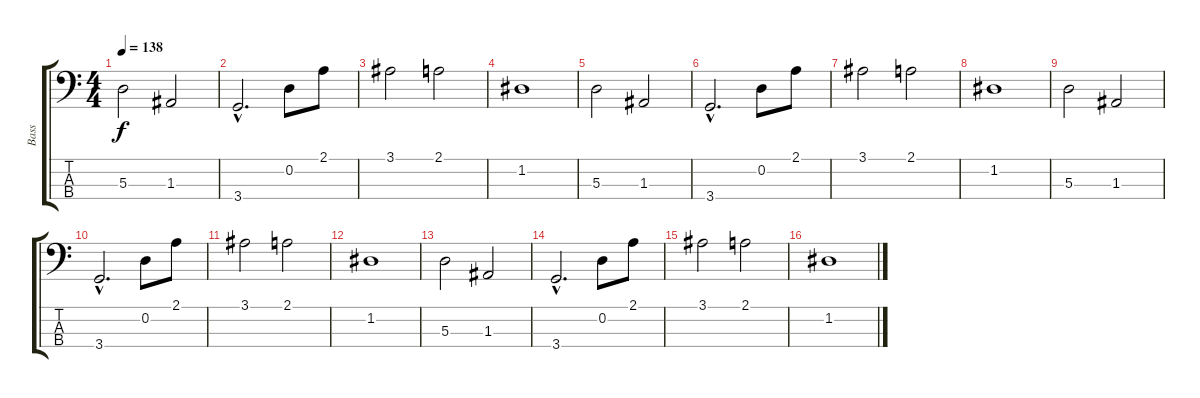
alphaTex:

\track ("Bass" "Bass") {instrument electricbassfinger}
\staff {score tabs}
\tuning (G2 D2 A1 E1) {hide}
\ts (4 4)
\tempo 138
\clef f4
\ks c
5.3.2{dy f} 1.3.2 |
3.4{hac}.2{d} 0.2.8 2.1.8 |
3.1.2 2.1.2 |
1.2.1 |
5.3.2 1.3.2 |
3.4{hac}.2{d} 0.2.8 2.1.8 |
3.1.2 2.1.2 |
1.2.1 |
5.3.2 1.3.2 |
3.4{hac}.2{d} 0.2.8 2.1.8 |
3.1.2 2.1.2 |
1.2.1 |
5.3.2 1.3.2 |
3.4{hac}.2{d} 0.2.8 2.1.8 |
3.1.2 2.1.2 |
1.2.1
